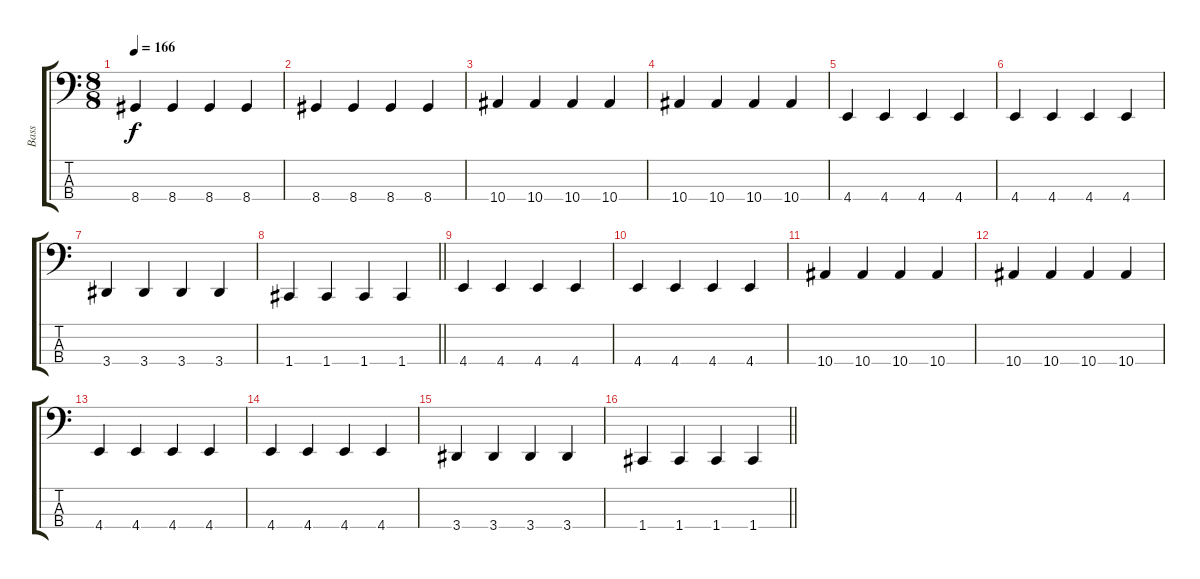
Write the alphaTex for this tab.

\track ("Bass" "Bass") {instrument electricbassfinger bank 37}
\staff {score tabs}
\tuning (Eb2 Bb1 F1 C1) {hide}
\ts (8 8)
\section ("" "")
\tempo 166
\clef f4
\ks c
8.4.4{dy f} 8.4.4 8.4.4 8.4.4 |
8.4.4 8.4.4 8.4.4 8.4.4 |
10.4.4 10.4.4 10.4.4 10.4.4 |
10.4.4 10.4.4 10.4.4 10.4.4 |
4.4.4 4.4.4 4.4.4 4.4.4 |
4.4.4 4.4.4 4.4.4 4.4.4 |
3.4.4 3.4.4 3.4.4 3.4.4 |
\barLineRight lightlight
1.4.4 1.4.4 1.4.4 1.4.4 |
4.4.4 4.4.4 4.4.4 4.4.4 |
4.4.4 4.4.4 4.4.4 4.4.4 |
10.4.4 10.4.4 10.4.4 10.4.4 |
10.4.4 10.4.4 10.4.4 10.4.4 |
4.4.4 4.4.4 4.4.4 4.4.4 |
4.4.4 4.4.4 4.4.4 4.4.4 |
3.4.4 3.4.4 3.4.4 3.4.4 |
\barLineRight lightlight
1.4.4 1.4.4 1.4.4 1.4.4
